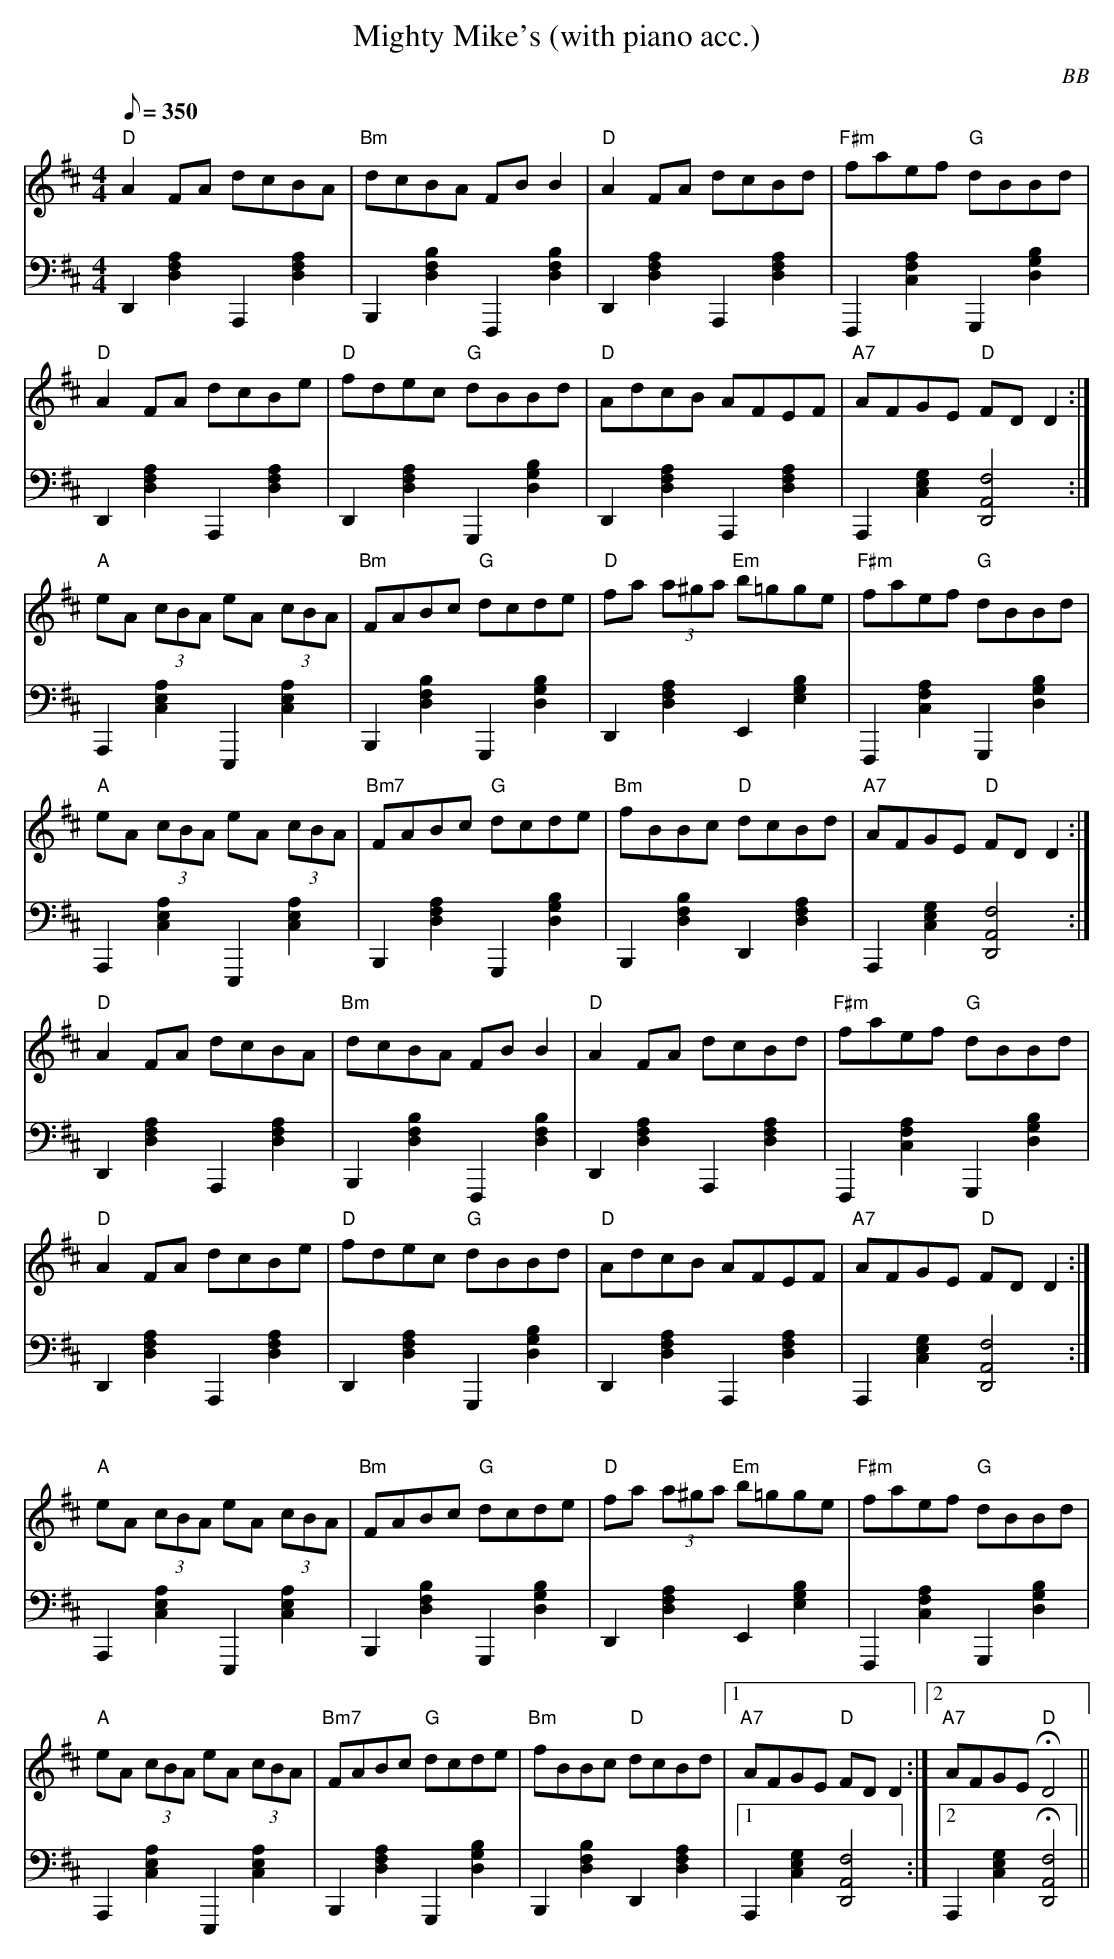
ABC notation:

X:1
T: Mighty Mike's (with piano acc.)
C: BB
Q: 1/8=350
M: 4/4
L: 1/8
V: 1 program 1 21 %acc
V: 2 volume=70 program 1 00 clef=bass m=D
K: D
[V:1] "D"A2 FA dcBA|"Bm"dcBA FB B2|"D"A2 FA dcBd|"F#m"faef "G"dBBd|
[V:2] D,2[A2D2F2]A,,2[A2D2F2]|B,,2[F2B2D2]F,,2[F2D2B2]|D,2[A2D2F2]A,,2[A2D2F2]|\
F,,2[A2C2F2]G,,2[G2B2D2]|
[V:1] "D"A2 FA dcBe|"D"fdec "G"dBBd|"D"AdcB AFEF|"A7"AFGE "D"FD D2 :|
[V:2] D,2[A2D2F2]A,,2[A2D2F2]|D,2[A2D2F2]G,,2[G2B2D2]|D,2[A2D2F2]A,,2[A2D2F2]|\
A,,2[G2C2E2][D,4F4A,4] :|
[V:1] "A"eA (3cBA eA (3cBA|"Bm"FABc "G"dcde|"D"fa (3a^ga "Em"b=gge|"F#m"faef "G"dBBd|
[V:2] A,,2[A2C2E2]E,,2[E2C2A2]|B,,2[F2B2D2]G,,2[G2B2D2]|D,2[A2D2F2]E,2[E2B2G2]|\
F,,2[A2C2F2]G,,2[G2B2D2]|
[V:1] "A"eA (3cBA eA (3cBA|"Bm7"FABc "G"dcde|"Bm"fBBc "D"dcBd|"A7"AFGE "D"FD D2 :|
[V:2] A,,2[A2C2E2]E,,2[E2C2A2]|B,,2[F2A2D2]G,,2[G2B2D2]|B,,2[F2B2D2]D,2[A2D2F2]|\
A,,2[G2C2E2][D,4F4A,4] :|
[V:1] "D"A2 FA dcBA|"Bm"dcBA FB B2|"D"A2 FA dcBd|"F#m"faef "G"dBBd|
[V:2] D,2[A2D2F2]A,,2[A2D2F2]|B,,2[F2B2D2]F,,2[F2D2B2]|D,2[A2D2F2]A,,2[A2D2F2]|\
F,,2[A2C2F2]G,,2[G2B2D2]|
[V:1] "D"A2 FA dcBe|"D"fdec "G"dBBd|"D"AdcB AFEF|"A7"AFGE "D"FD D2 :|
[V:2] D,2[A2D2F2]A,,2[A2D2F2]|D,2[A2D2F2]G,,2[G2B2D2]|D,2[A2D2F2]A,,2[A2D2F2]|\
A,,2[G2C2E2][D,4F4A,4] :|
[V:1] "A"eA (3cBA eA (3cBA|"Bm"FABc "G"dcde|"D"fa (3a^ga "Em"b=gge|"F#m"faef "G"dBBd|
[V:2] A,,2[A2C2E2]E,,2[E2C2A2]|B,,2[F2B2D2]G,,2[G2B2D2]|D,2[A2D2F2]E,2[E2B2G2]|\
F,,2[A2C2F2]G,,2[G2B2D2]|
[V:1] "A"eA (3cBA eA (3cBA|"Bm7"FABc "G"dcde|"Bm"fBBc "D"dcBd|1 "A7"AFGE "D"FD D2 :|2\
"A7"AFGE "D"HD4 ||
[V:2] A,,2[A2C2E2]E,,2[E2C2A2]|B,,2[F2A2D2]G,,2[G2B2D2]|B,,2[F2B2D2]D,2[A2D2F2]|1\
A,,2[G2C2E2][D,4F4A,4] :|2 A,,2[G2C2E2]H[A,4D,4F4] ||
